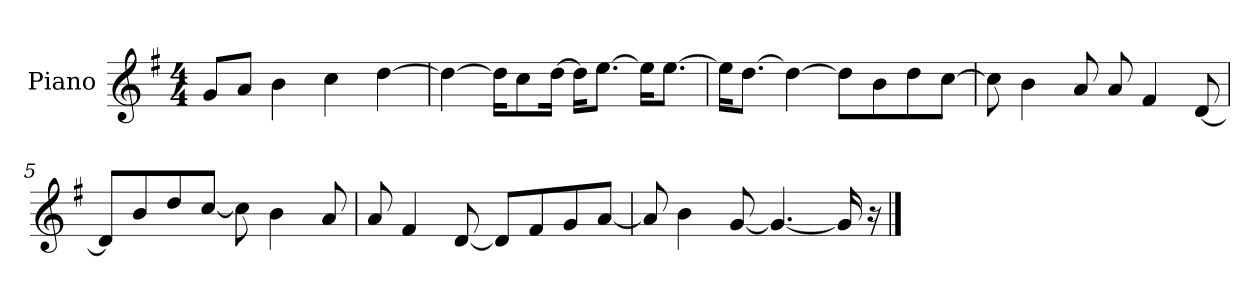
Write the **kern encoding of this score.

**kern
*part1
*staff1
*I"Piano
*I'P-no
*clefG2
*k[f#]
*M4/4
*MM90
=1
8g/L
8a/J
4b\
4cc\
[4dd\
=2
4dd\_
16dd\KL]
8cc\
[16dd\Jk
16dd\KL]
[8.ee\J
16ee\KL]
[8.ee\J
=3
16ee\KL]
[8.dd\J
4dd\_
8dd\L]
8b\
8dd\
[8cc\J
=4
8cc\]
4b\
8a/
8a/
4f#/
[8d/
=5
8d/L]
8b/
8dd/
[8cc/J
8cc\]
4b\
8a/
!!LO:LB:g=z
=6
8a/
4f#/
[8d/
8d/L]
8f#/
8g/
[8a/J
=7
8a/]
4b\
[8g/
4.g/_
16g/]
16r
==
*-
